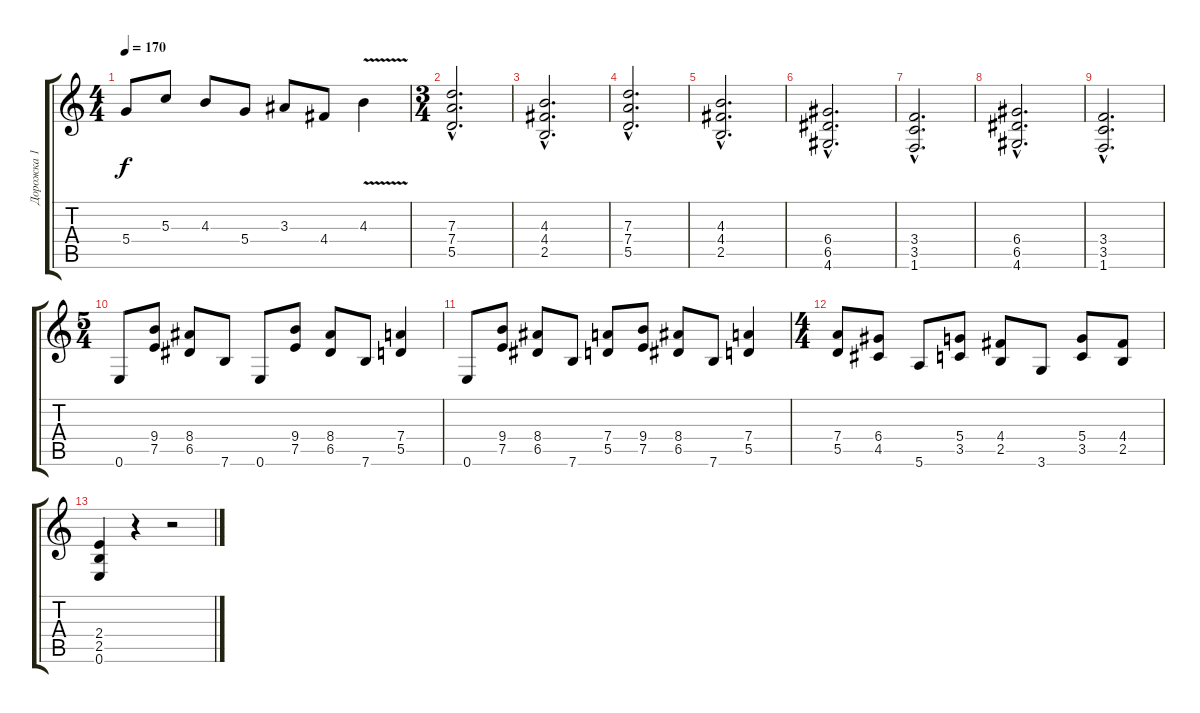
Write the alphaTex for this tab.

\track ("Дорожка 1" "Дорожка 1") {instrument distortionguitar}
\staff {score tabs}
\tuning (E4 B3 G3 D3 A2 E2) {hide}
\ts (4 4)
\tempo 170
\clef g2
\ks c
5.4.8{dy f} 5.3.8 4.3.8 5.4.8 3.3.8 4.4.8 4.3{v}.4 |
\ts (3 4)
(7.3{hac} 7.4{hac} 5.5{hac}).2{d} |
(4.3{hac} 4.4{hac} 2.5{hac}).2{d} |
(7.3{hac} 7.4{hac} 5.5{hac}).2{d} |
(4.3{hac} 4.4{hac} 2.5{hac}).2{d} |
(6.4{hac} 6.5{hac} 4.6{hac}).2{d} |
(3.4{hac} 3.5{hac} 1.6{hac}).2{d} |
(6.4{hac} 6.5{hac} 4.6{hac}).2{d} |
(3.4{hac} 3.5{hac} 1.6{hac}).2{d} |
\ts (5 4)
0.6.8 (9.4 7.5).8 (8.4 6.5).8 7.6.8 0.6.8 (9.4 7.5).8 (8.4 6.5).8 7.6.8 (7.4 5.5).4 |
0.6.8 (9.4 7.5).8 (8.4 6.5).8 7.6.8 (7.4 5.5).8 (9.4 7.5).8 (8.4 6.5).8 7.6.8 (7.4 5.5).4 |
\ts (4 4)
(7.4 5.5).8 (6.4 4.5).8 5.6.8 (5.4 3.5).8 (4.4 2.5).8 3.6.8 (5.4 3.5).8 (4.4 2.5).8 |
(2.4 2.5 0.6).4 r.4 r.2
